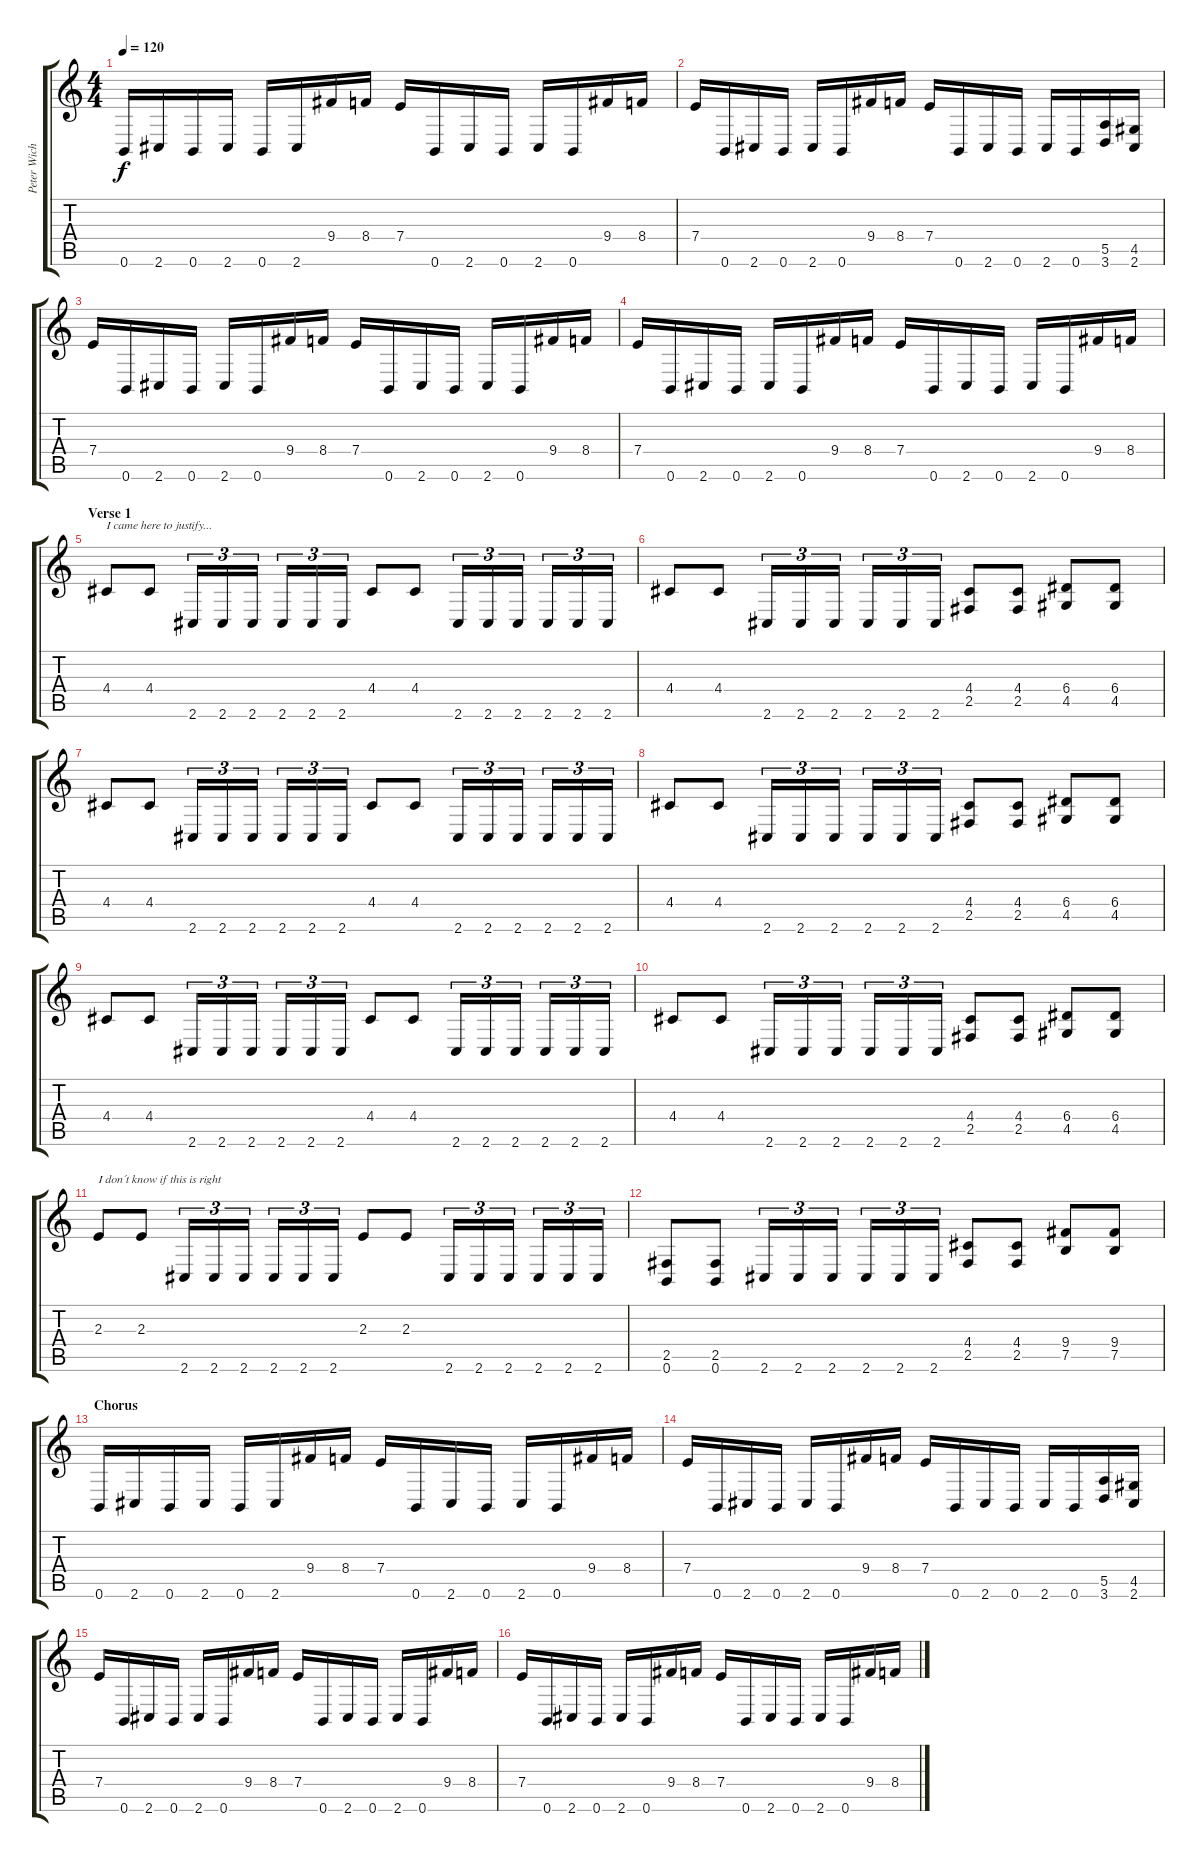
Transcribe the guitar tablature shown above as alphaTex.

\track ("Peter Wichers" "Peter Wich") {instrument distortionguitar}
\staff {score tabs}
\tuning (B3 Gb3 D3 A2 E2 B1) {hide}
\ts (4 4)
\tempo 120
\clef g2
\ks c
0.6.16{dy f} 2.6.16 0.6.16 2.6.16 0.6.16 2.6.16 9.4.16 8.4.16 7.4.16 0.6.16 2.6.16 0.6.16 2.6.16 0.6.16 9.4.16 8.4.16 |
7.4.16 0.6.16 2.6.16 0.6.16 2.6.16 0.6.16 9.4.16 8.4.16 7.4.16 0.6.16 2.6.16 0.6.16 2.6.16 0.6.16 (5.5 3.6).16 (4.5 2.6).16 |
7.4.16 0.6.16 2.6.16 0.6.16 2.6.16 0.6.16 9.4.16 8.4.16 7.4.16 0.6.16 2.6.16 0.6.16 2.6.16 0.6.16 9.4.16 8.4.16 |
7.4.16 0.6.16 2.6.16 0.6.16 2.6.16 0.6.16 9.4.16 8.4.16 7.4.16 0.6.16 2.6.16 0.6.16 2.6.16 0.6.16 9.4.16 8.4.16 |
\section ("" "Verse 1")
4.4.8{txt "I came here to justify..."} 4.4.8 2.6.16{tu (3 2)} 2.6.16{tu (3 2)} 2.6.16{tu (3 2)} 2.6.16{tu (3 2)} 2.6.16{tu (3 2)} 2.6.16{tu (3 2)} 4.4.8 4.4.8 2.6.16{tu (3 2)} 2.6.16{tu (3 2)} 2.6.16{tu (3 2)} 2.6.16{tu (3 2)} 2.6.16{tu (3 2)} 2.6.16{tu (3 2)} |
4.4.8 4.4.8 2.6.16{tu (3 2)} 2.6.16{tu (3 2)} 2.6.16{tu (3 2)} 2.6.16{tu (3 2)} 2.6.16{tu (3 2)} 2.6.16{tu (3 2)} (4.4 2.5).8 (4.4 2.5).8 (6.4 4.5).8 (6.4 4.5).8 |
4.4.8 4.4.8 2.6.16{tu (3 2)} 2.6.16{tu (3 2)} 2.6.16{tu (3 2)} 2.6.16{tu (3 2)} 2.6.16{tu (3 2)} 2.6.16{tu (3 2)} 4.4.8 4.4.8 2.6.16{tu (3 2)} 2.6.16{tu (3 2)} 2.6.16{tu (3 2)} 2.6.16{tu (3 2)} 2.6.16{tu (3 2)} 2.6.16{tu (3 2)} |
4.4.8 4.4.8 2.6.16{tu (3 2)} 2.6.16{tu (3 2)} 2.6.16{tu (3 2)} 2.6.16{tu (3 2)} 2.6.16{tu (3 2)} 2.6.16{tu (3 2)} (4.4 2.5).8 (4.4 2.5).8 (6.4 4.5).8 (6.4 4.5).8 |
4.4.8 4.4.8 2.6.16{tu (3 2)} 2.6.16{tu (3 2)} 2.6.16{tu (3 2)} 2.6.16{tu (3 2)} 2.6.16{tu (3 2)} 2.6.16{tu (3 2)} 4.4.8 4.4.8 2.6.16{tu (3 2)} 2.6.16{tu (3 2)} 2.6.16{tu (3 2)} 2.6.16{tu (3 2)} 2.6.16{tu (3 2)} 2.6.16{tu (3 2)} |
4.4.8 4.4.8 2.6.16{tu (3 2)} 2.6.16{tu (3 2)} 2.6.16{tu (3 2)} 2.6.16{tu (3 2)} 2.6.16{tu (3 2)} 2.6.16{tu (3 2)} (4.4 2.5).8 (4.4 2.5).8 (6.4 4.5).8 (6.4 4.5).8 |
2.3.8{txt "I don´t know if this is right"} 2.3.8 2.6.16{tu (3 2)} 2.6.16{tu (3 2)} 2.6.16{tu (3 2)} 2.6.16{tu (3 2)} 2.6.16{tu (3 2)} 2.6.16{tu (3 2)} 2.3.8 2.3.8 2.6.16{tu (3 2)} 2.6.16{tu (3 2)} 2.6.16{tu (3 2)} 2.6.16{tu (3 2)} 2.6.16{tu (3 2)} 2.6.16{tu (3 2)} |
(2.5 0.6).8 (2.5 0.6).8 2.6.16{tu (3 2)} 2.6.16{tu (3 2)} 2.6.16{tu (3 2)} 2.6.16{tu (3 2)} 2.6.16{tu (3 2)} 2.6.16{tu (3 2)} (4.4 2.5).8 (4.4 2.5).8 (9.4 7.5).8 (9.4 7.5).8 |
\section ("" "Chorus")
0.6.16 2.6.16 0.6.16 2.6.16 0.6.16 2.6.16 9.4.16 8.4.16 7.4.16 0.6.16 2.6.16 0.6.16 2.6.16 0.6.16 9.4.16 8.4.16 |
7.4.16 0.6.16 2.6.16 0.6.16 2.6.16 0.6.16 9.4.16 8.4.16 7.4.16 0.6.16 2.6.16 0.6.16 2.6.16 0.6.16 (5.5 3.6).16 (4.5 2.6).16 |
7.4.16 0.6.16 2.6.16 0.6.16 2.6.16 0.6.16 9.4.16 8.4.16 7.4.16 0.6.16 2.6.16 0.6.16 2.6.16 0.6.16 9.4.16 8.4.16 |
7.4.16 0.6.16 2.6.16 0.6.16 2.6.16 0.6.16 9.4.16 8.4.16 7.4.16 0.6.16 2.6.16 0.6.16 2.6.16 0.6.16 9.4.16 8.4.16
